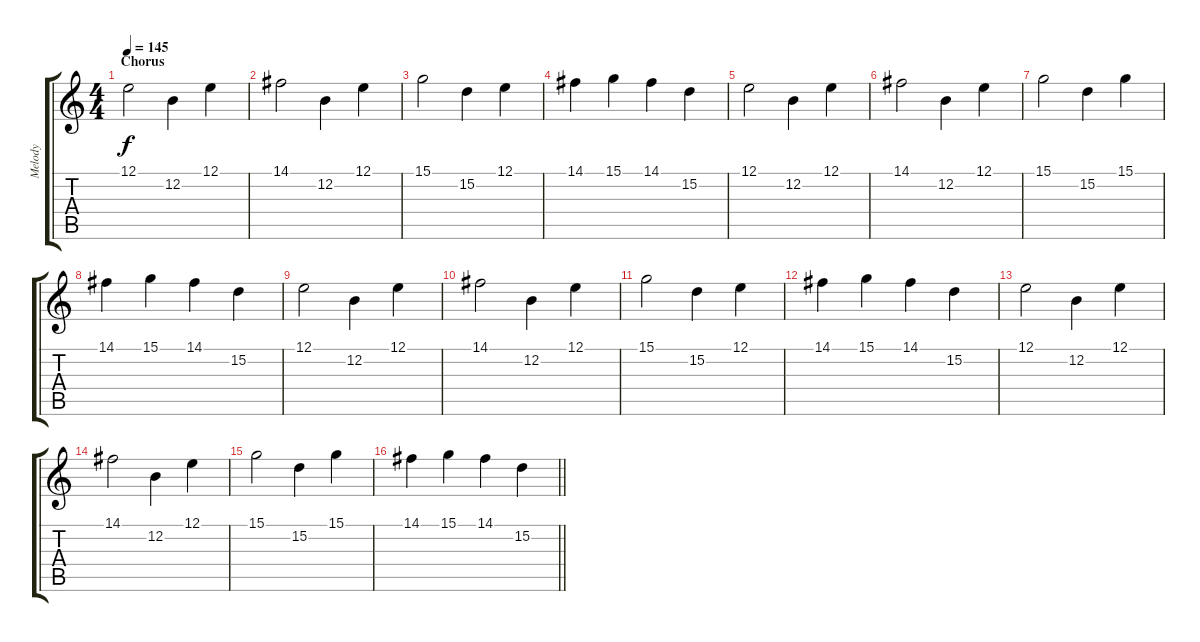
\track ("Melody" "Melody") {instrument harmonica}
\staff {score tabs}
\tuning (E4 B3 G3 D3 A2 E2) {hide}
\ts (4 4)
\section ("" "Chorus")
\tempo 145
\clef g2
\ks c
12.1.2{dy f} 12.2.4 12.1.4 |
14.1.2 12.2.4 12.1.4 |
15.1.2 15.2.4 12.1.4 |
14.1.4 15.1.4 14.1.4 15.2.4 |
12.1.2 12.2.4 12.1.4 |
14.1.2 12.2.4 12.1.4 |
15.1.2 15.2.4 15.1.4 |
14.1.4 15.1.4 14.1.4 15.2.4 |
12.1.2 12.2.4 12.1.4 |
14.1.2 12.2.4 12.1.4 |
15.1.2 15.2.4 12.1.4 |
14.1.4 15.1.4 14.1.4 15.2.4 |
12.1.2 12.2.4 12.1.4 |
14.1.2 12.2.4 12.1.4 |
15.1.2 15.2.4 15.1.4 |
\barLineRight lightlight
14.1.4 15.1.4 14.1.4 15.2.4
